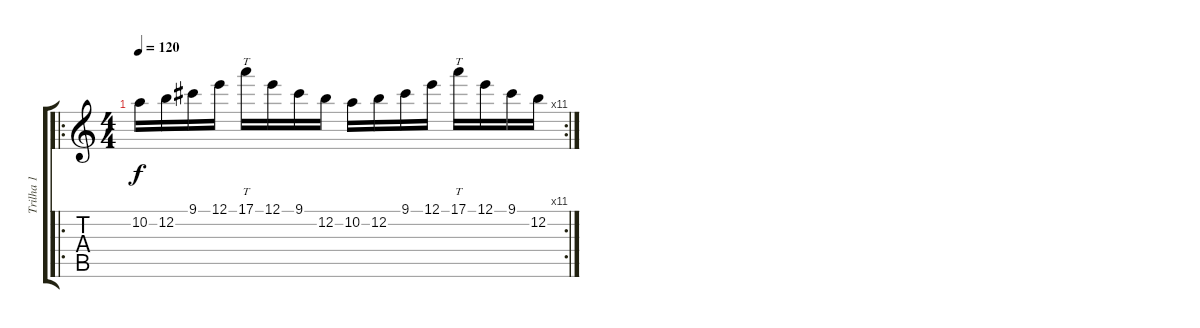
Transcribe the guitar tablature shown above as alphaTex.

\track ("Trilha 1" "Trilha 1") {instrument overdrivenguitar}
\staff {score tabs}
\tuning (E4 B3 G3 D3 A2 E2) {hide}
\ro
\rc 11
\ts (4 4)
\tempo 120
\clef g2
\ks c
10.2.16{dy f} 12.2.16 9.1.16 12.1.16 17.1.16{tt} 12.1.16 9.1.16 12.2.16 10.2.16 12.2.16 9.1.16 12.1.16 17.1.16{tt} 12.1.16 9.1.16 12.2.16
